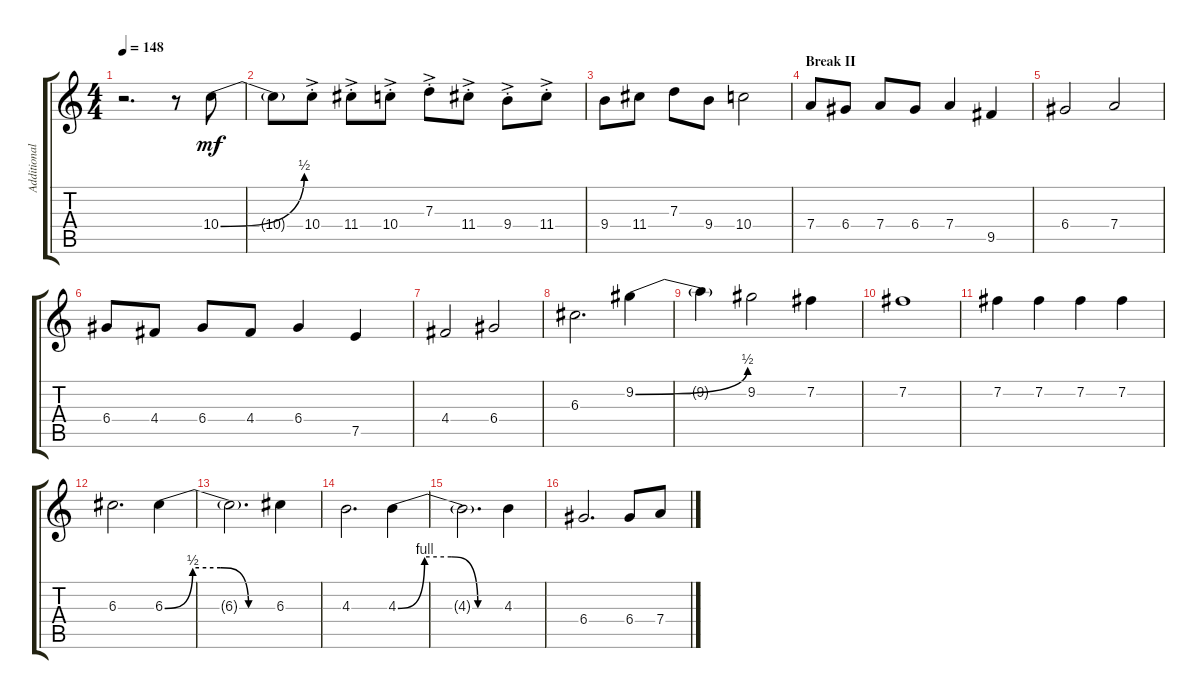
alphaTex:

\track ("Additional Guitar" "Additional") {instrument distortionguitar}
\staff {score tabs}
\tuning (E4 B3 G3 D3 A2 E2) {hide}
\ts (4 4)
\tempo 148
\clef g2
\ks c
r.2{d dy mf} r.8 10.4{be (bend 0 0 60 2)}.8 |
10.4{t}.8 10.4{ac st}.8 11.4{ac st}.8 10.4{ac st}.8 7.3{ac st}.8 11.4{ac st}.8 9.4{ac st}.8 11.4{ac st}.8 |
9.4.8 11.4.8 7.3.8 9.4.8 10.4.2 |
\section ("" "Break II")
7.4.8 6.4.8 7.4.8 6.4.8 7.4.4 9.5.4 |
6.4.2 7.4.2 |
6.4.8 4.4.8 6.4.8 4.4.8 6.4.4 7.5.4 |
4.4.2 6.4.2 |
6.3.2{d} 9.2{be (bend 0 0 60 2)}.4 |
9.2{t}.4 9.2.2 7.2.4 |
7.2.1 |
7.2.4 7.2.4 7.2.4 7.2.4 |
6.3.2{d} 6.3{be (custom 0 0 15 2 30 2 45 0 60 0)}.4 |
6.3{t}.2{d} 6.3.4 |
4.3.2{d} 4.3{be (custom 0 0 15 4 30 4 45 0 60 0)}.4 |
4.3{t}.2{d} 4.3.4 |
6.4.2{d} 6.4.8 7.4.8
